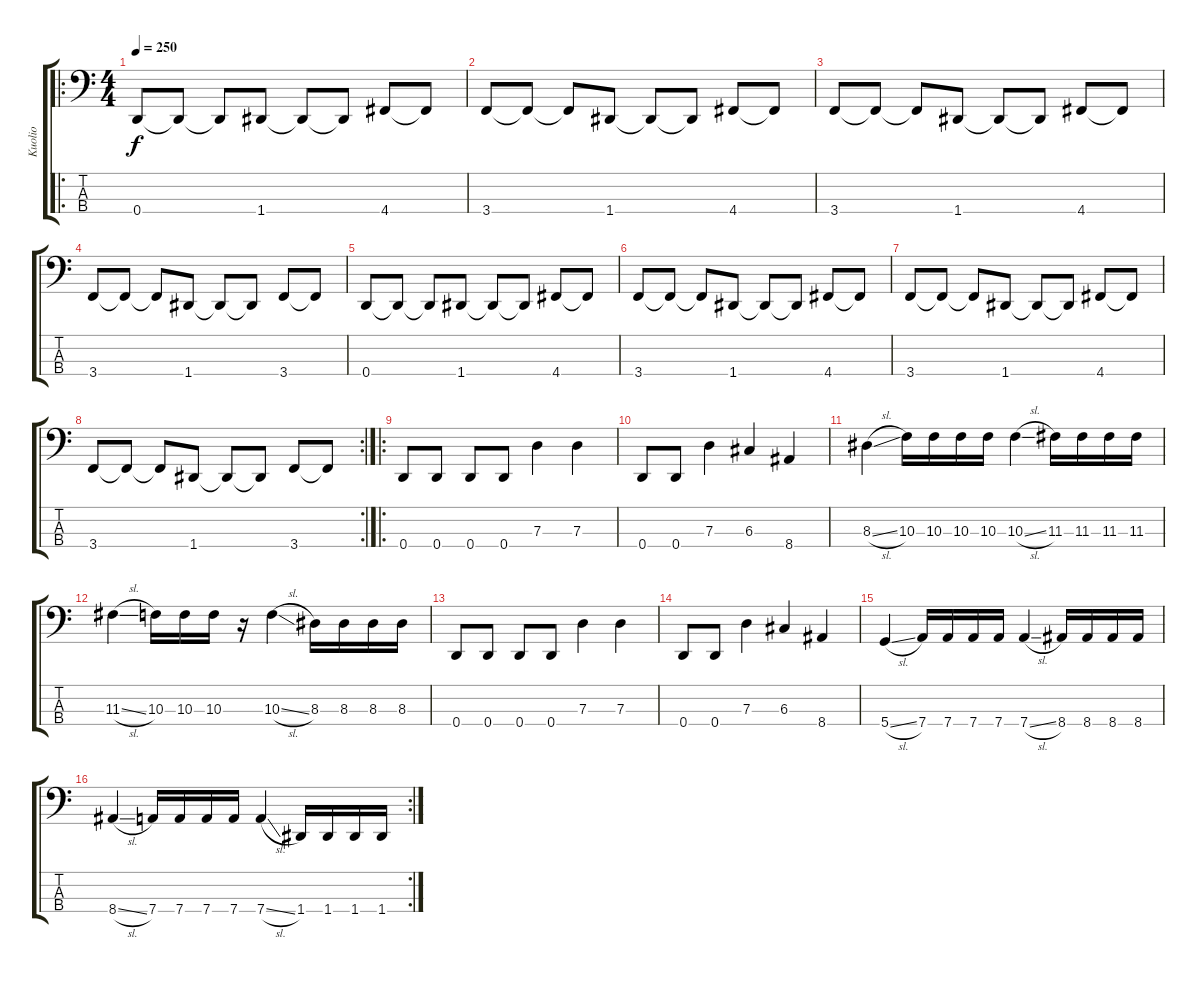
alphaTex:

\track ("Kuolio" "Kuolio") {instrument electricbassfinger}
\staff {score tabs}
\tuning (F2 C2 G1 D1) {hide}
\ro
\ts (4 4)
\tempo 250
\clef f4
\ks c
0.4.8{dy f} 0.4{t}.8 0.4{t}.8 1.4.8 1.4{t}.8 1.4{t}.8 4.4.8 4.4{t}.8 |
3.4.8 3.4{t}.8 3.4{t}.8 1.4.8 1.4{t}.8 1.4{t}.8 4.4.8 4.4{t}.8 |
3.4.8 3.4{t}.8 3.4{t}.8 1.4.8 1.4{t}.8 1.4{t}.8 4.4.8 4.4{t}.8 |
3.4.8 3.4{t}.8 3.4{t}.8 1.4.8 1.4{t}.8 1.4{t}.8 3.4.8 3.4{t}.8 |
0.4.8 0.4{t}.8 0.4{t}.8 1.4.8 1.4{t}.8 1.4{t}.8 4.4.8 4.4{t}.8 |
3.4.8 3.4{t}.8 3.4{t}.8 1.4.8 1.4{t}.8 1.4{t}.8 4.4.8 4.4{t}.8 |
3.4.8 3.4{t}.8 3.4{t}.8 1.4.8 1.4{t}.8 1.4{t}.8 4.4.8 4.4{t}.8 |
\rc 2
3.4.8 3.4{t}.8 3.4{t}.8 1.4.8 1.4{t}.8 1.4{t}.8 3.4.8 3.4{t}.8 |
\ro
0.4.8 0.4.8 0.4.8 0.4.8 7.3.4 7.3.4 |
0.4.8 0.4.8 7.3.4 6.3.4 8.4.4 |
8.3{sl}.4 10.3.16 10.3.16 10.3.16 10.3.16 10.3{sl}.4 11.3.16 11.3.16 11.3.16 11.3.16 |
11.3{sl}.4 10.3.16 10.3.16 10.3.16 r.16 10.3{sl}.4 8.3.16 8.3.16 8.3.16 8.3.16 |
0.4.8 0.4.8 0.4.8 0.4.8 7.3.4 7.3.4 |
0.4.8 0.4.8 7.3.4 6.3.4 8.4.4 |
5.4{sl}.4 7.4.16 7.4.16 7.4.16 7.4.16 7.4{sl}.4 8.4.16 8.4.16 8.4.16 8.4.16 |
\rc 2
8.4{sl}.4 7.4.16 7.4.16 7.4.16 7.4.16 7.4{sl}.4 1.4.16 1.4.16 1.4.16 1.4.16
